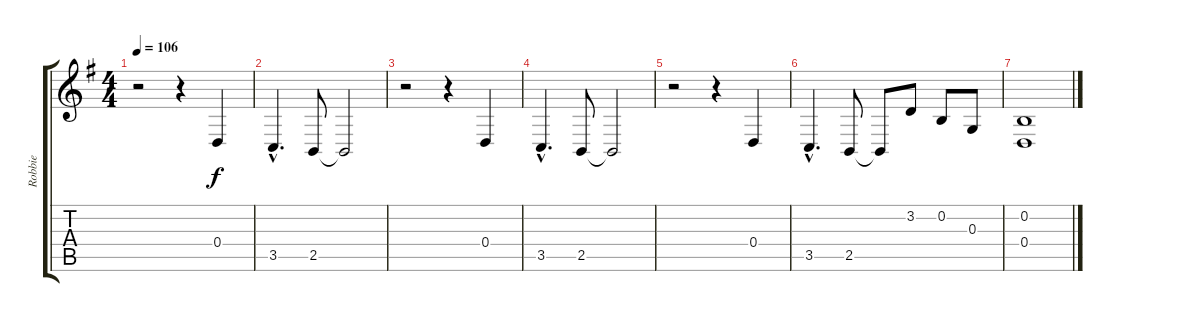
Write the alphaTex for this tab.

\track ("Robbie" "Robbie") {instrument acousticgrandpiano}
\staff {score tabs}
\tuning (E4 B3 G3 D3 A2 E2) {hide}
\ts (4 4)
\tempo 106
\clef g2
\ks g
r.2{dy f} r.4 0.4.4 |
3.5{hac}.4{d} 2.5.8 2.5{t}.2 |
r.2 r.4 0.4.4 |
3.5{hac}.4{d} 2.5.8 2.5{t}.2 |
r.2 r.4 0.4.4 |
3.5{hac}.4{d} 2.5.8 2.5{t}.8 3.2.8 0.2.8 0.3.8 |
(0.2 0.4).1
